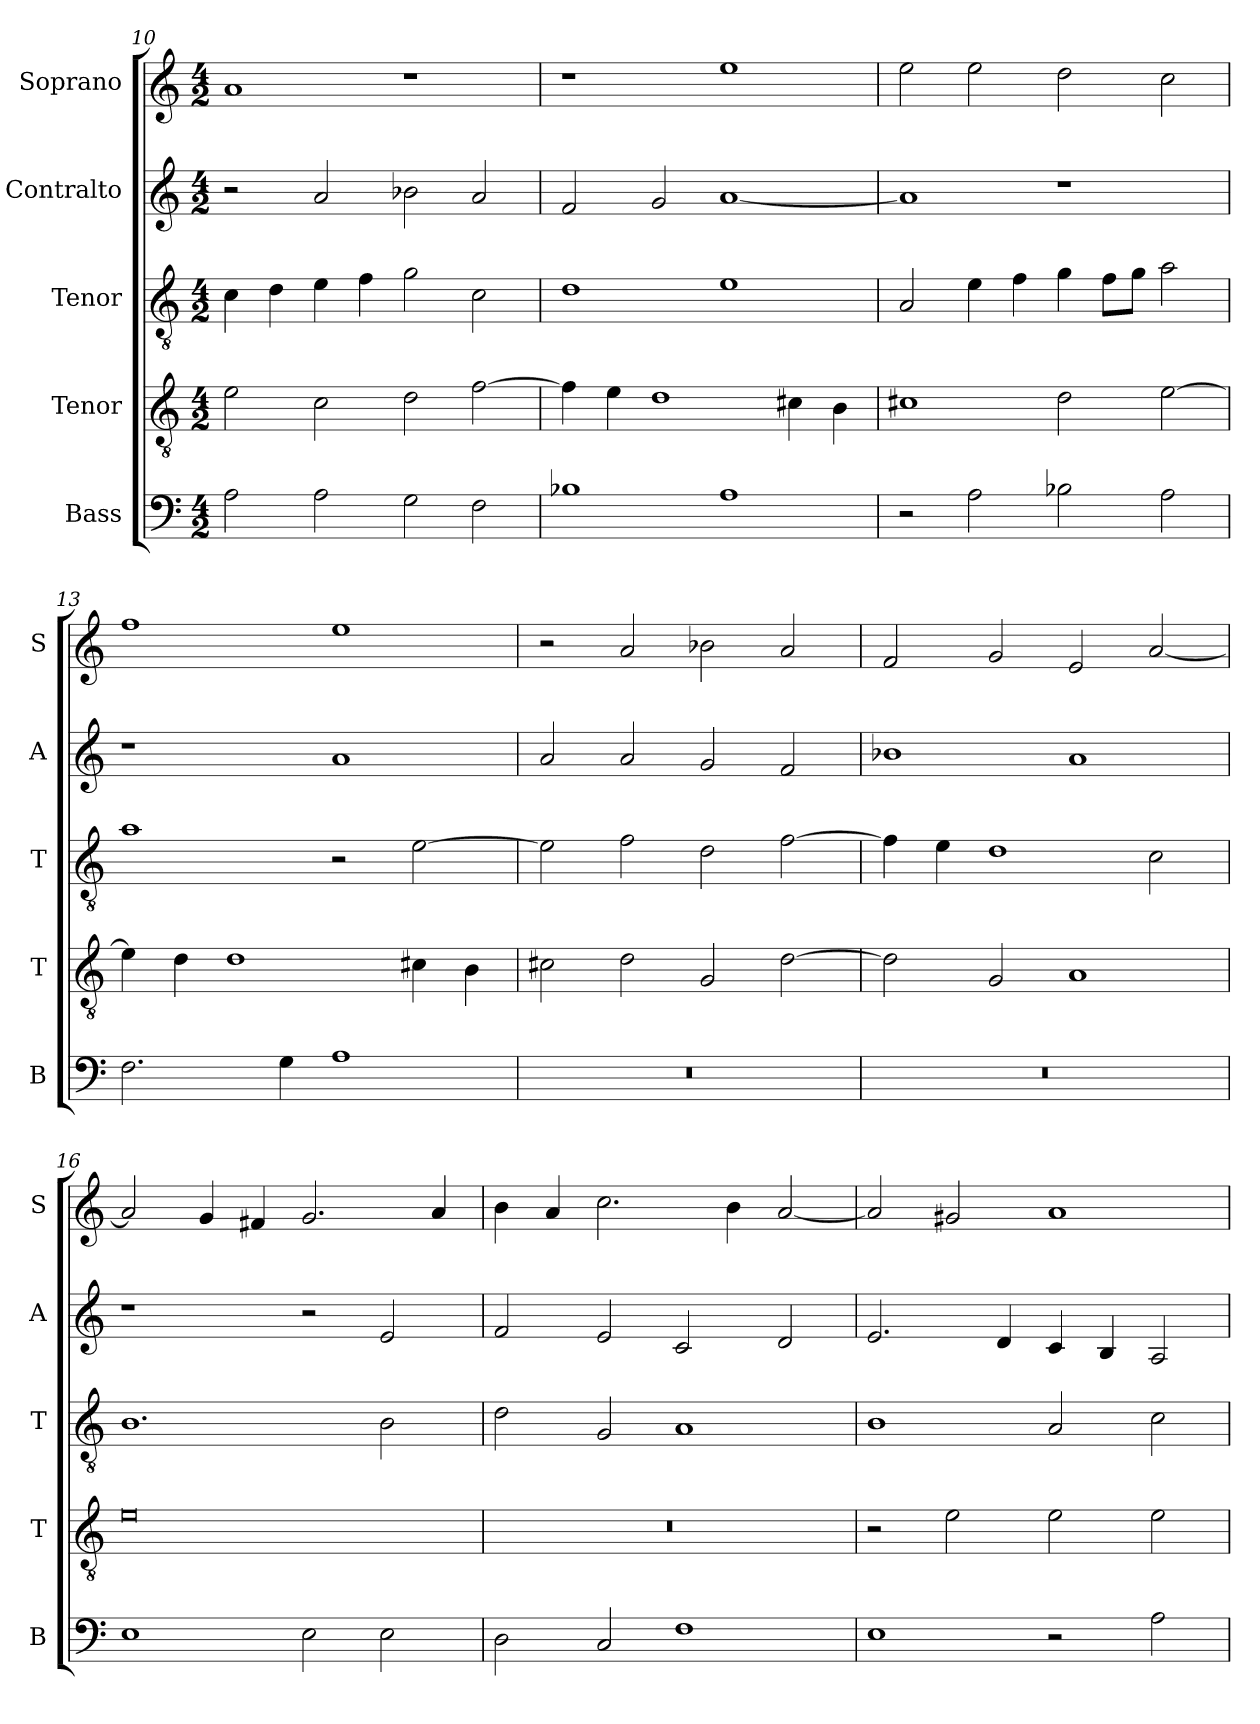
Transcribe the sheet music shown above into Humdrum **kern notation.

**kern	**kern	**kern	**kern	**kern
*part5	*part4	*part3	*part2	*part1
*staff5	*staff4	*staff3	*staff2	*staff1
*I"Bass	*I"Tenor	*I"Tenor	*I"Contralto	*I"Soprano
*I'B	*I'T	*I'T	*I'A	*I'S
*clefF4	*clefGv2	*clefGv2	*clefG2	*clefG2
*k[]	*k[]	*k[]	*k[]	*k[]
*A:aeo	*A:aeo	*A:aeo	*A:aeo	*A:aeo
*M4/2	*M4/2	*M4/2	*M4/2	*M4/2
=10	=10	=10	=10	=10
2A	2e	4c	2r	1a
.	.	4d	.	.
2A	2c	4e	2a	.
.	.	4f	.	.
2G	2d	2g	2b-X	1r
2F	[2f	2c	2a	.
=11	=11	=11	=11	=11
1B-X	4f]	1d	2f	1r
.	4e	.	.	.
.	1d	.	2g	.
1A	.	1e	[1a	1ee
.	4c#X	.	.	.
.	4B	.	.	.
=12	=12	=12	=12	=12
2r	1c#X	2A	1a]	2ee
2A	.	4e	.	2ee
.	.	4f	.	.
2B-X	2d	4g	1r	2dd
.	.	8f\L	.	.
.	.	8g\J	.	.
2A	[2e	2a	.	2cc
=13	=13	=13	=13	=13
2.F	4e]	1a	1r	1ff
.	4d	.	.	.
.	1d	.	.	.
4G	.	.	.	.
1A	.	2r	1a	1ee
.	4c#X	[2e	.	.
.	4B	.	.	.
=14	=14	=14	=14	=14
0r	2c#X	2e]	2a	2r
.	2d	2f	2a	2a
.	2G	2d	2g	2b-X
.	[2d	[2f	2f	2a
=15	=15	=15	=15	=15
0r	2d]	4f]	1b-X	2f
.	.	4e	.	.
.	2G	1d	.	2g
.	1A	.	1a	2e
.	.	2c	.	[2a
=16	=16	=16	=16	=16
1E	0e	1.B	1r	2a]
.	.	.	.	4g
.	.	.	.	4f#X
2E	.	.	2r	2.g
2E	.	2B	2e	.
.	.	.	.	4a
=17	=17	=17	=17	=17
2D	0r	2d	2f	4b
.	.	.	.	4a
2C	.	2G	2e	2.cc
1F	.	1A	2c	.
.	.	.	.	4b
.	.	.	2d	[2a
=18	=18	=18	=18	=18
1E	2r	1B	2.e	2a]
.	2e	.	.	2g#X
.	.	.	4d	.
2r	2e	2A	4c	1a
.	.	.	4B	.
2A	2e	2c	2A	.
=	=	=	=	=
*-	*-	*-	*-	*-
